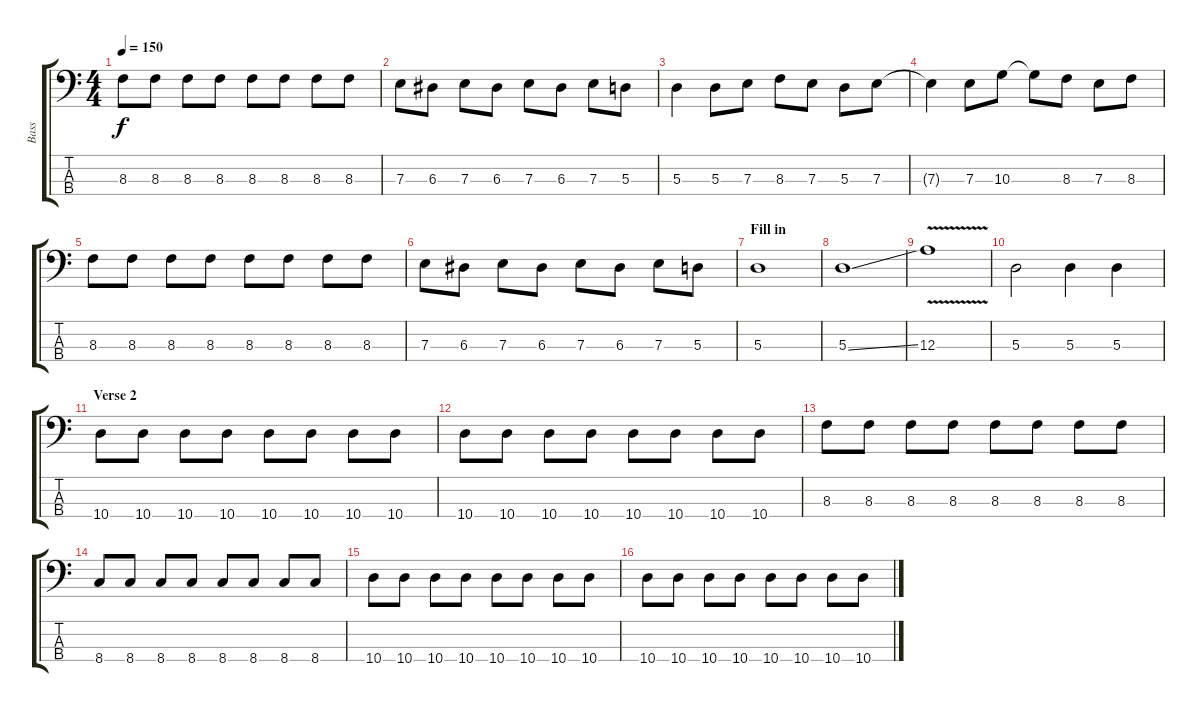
\track ("Bass" "Bass") {instrument electricbassfinger}
\staff {score tabs}
\tuning (G2 D2 A1 E1) {hide}
\ts (4 4)
\tempo 150
\clef f4
\ks c
8.3.8{dy f} 8.3.8 8.3.8 8.3.8 8.3.8 8.3.8 8.3.8 8.3.8 |
7.3.8 6.3.8 7.3.8 6.3.8 7.3.8 6.3.8 7.3.8 5.3.8 |
5.3.4 5.3.8 7.3.8 8.3.8 7.3.8 5.3.8 7.3.8 |
7.3{t}.4 7.3.8 10.3.8 10.3{t}.8 8.3.8 7.3.8 8.3.8 |
8.3.8 8.3.8 8.3.8 8.3.8 8.3.8 8.3.8 8.3.8 8.3.8 |
7.3.8 6.3.8 7.3.8 6.3.8 7.3.8 6.3.8 7.3.8 5.3.8 |
\section ("" "Fill in")
5.3.1 |
5.3{ss}.1 |
12.3{v}.1 |
5.3.2 5.3.4 5.3.4 |
\section ("" "Verse 2")
10.4.8 10.4.8 10.4.8 10.4.8 10.4.8 10.4.8 10.4.8 10.4.8 |
10.4.8 10.4.8 10.4.8 10.4.8 10.4.8 10.4.8 10.4.8 10.4.8 |
8.3.8 8.3.8 8.3.8 8.3.8 8.3.8 8.3.8 8.3.8 8.3.8 |
8.4.8 8.4.8 8.4.8 8.4.8 8.4.8 8.4.8 8.4.8 8.4.8 |
10.4.8 10.4.8 10.4.8 10.4.8 10.4.8 10.4.8 10.4.8 10.4.8 |
10.4.8 10.4.8 10.4.8 10.4.8 10.4.8 10.4.8 10.4.8 10.4.8
